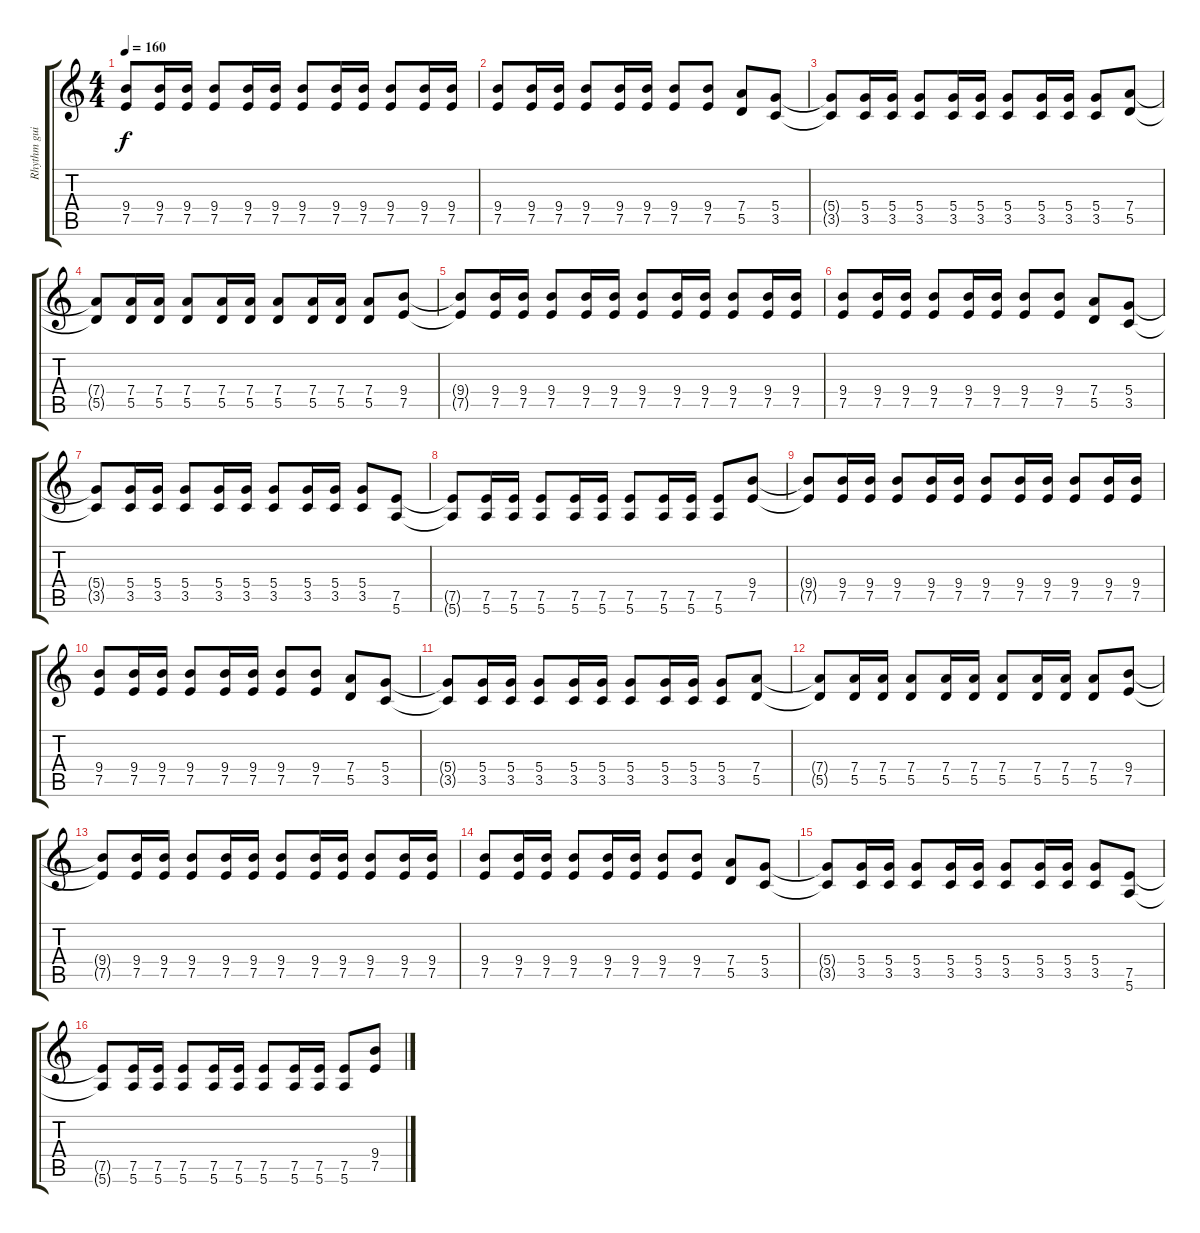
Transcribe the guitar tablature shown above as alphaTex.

\track ("Rhythm guitar" "Rhythm gui") {instrument distortionguitar}
\staff {score tabs}
\tuning (E4 B3 G3 D3 A2 E2) {hide}
\ts (4 4)
\tempo 160
\clef g2
\ks c
(9.4{t} 7.5{t}).8{dy f} (9.4 7.5).16 (9.4 7.5).16 (9.4 7.5).8 (9.4 7.5).16 (9.4 7.5).16 (9.4 7.5).8 (9.4 7.5).16 (9.4 7.5).16 (9.4 7.5).8 (9.4 7.5).16 (9.4 7.5).16 |
(9.4 7.5).8 (9.4 7.5).16 (9.4 7.5).16 (9.4 7.5).8 (9.4 7.5).16 (9.4 7.5).16 (9.4 7.5).8 (9.4 7.5).8 (7.4 5.5).8 (5.4 3.5).8 |
(5.4{t} 3.5{t}).8 (5.4 3.5).16 (5.4 3.5).16 (5.4 3.5).8 (5.4 3.5).16 (5.4 3.5).16 (5.4 3.5).8 (5.4 3.5).16 (5.4 3.5).16 (5.4 3.5).8 (7.4 5.5).8 |
(7.4{t} 5.5{t}).8 (7.4 5.5).16 (7.4 5.5).16 (7.4 5.5).8 (7.4 5.5).16 (7.4 5.5).16 (7.4 5.5).8 (7.4 5.5).16 (7.4 5.5).16 (7.4 5.5).8 (9.4 7.5).8 |
(9.4{t} 7.5{t}).8 (9.4 7.5).16 (9.4 7.5).16 (9.4 7.5).8 (9.4 7.5).16 (9.4 7.5).16 (9.4 7.5).8 (9.4 7.5).16 (9.4 7.5).16 (9.4 7.5).8 (9.4 7.5).16 (9.4 7.5).16 |
(9.4 7.5).8 (9.4 7.5).16 (9.4 7.5).16 (9.4 7.5).8 (9.4 7.5).16 (9.4 7.5).16 (9.4 7.5).8 (9.4 7.5).8 (7.4 5.5).8 (5.4 3.5).8 |
(5.4{t} 3.5{t}).8 (5.4 3.5).16 (5.4 3.5).16 (5.4 3.5).8 (5.4 3.5).16 (5.4 3.5).16 (5.4 3.5).8 (5.4 3.5).16 (5.4 3.5).16 (5.4 3.5).8 (7.5 5.6).8 |
(7.5{t} 5.6{t}).8 (7.5 5.6).16 (7.5 5.6).16 (7.5 5.6).8 (7.5 5.6).16 (7.5 5.6).16 (7.5 5.6).8 (7.5 5.6).16 (7.5 5.6).16 (7.5 5.6).8 (9.4 7.5).8 |
(9.4{t} 7.5{t}).8 (9.4 7.5).16 (9.4 7.5).16 (9.4 7.5).8 (9.4 7.5).16 (9.4 7.5).16 (9.4 7.5).8 (9.4 7.5).16 (9.4 7.5).16 (9.4 7.5).8 (9.4 7.5).16 (9.4 7.5).16 |
(9.4 7.5).8 (9.4 7.5).16 (9.4 7.5).16 (9.4 7.5).8 (9.4 7.5).16 (9.4 7.5).16 (9.4 7.5).8 (9.4 7.5).8 (7.4 5.5).8 (5.4 3.5).8 |
(5.4{t} 3.5{t}).8 (5.4 3.5).16 (5.4 3.5).16 (5.4 3.5).8 (5.4 3.5).16 (5.4 3.5).16 (5.4 3.5).8 (5.4 3.5).16 (5.4 3.5).16 (5.4 3.5).8 (7.4 5.5).8 |
(7.4{t} 5.5{t}).8 (7.4 5.5).16 (7.4 5.5).16 (7.4 5.5).8 (7.4 5.5).16 (7.4 5.5).16 (7.4 5.5).8 (7.4 5.5).16 (7.4 5.5).16 (7.4 5.5).8 (9.4 7.5).8 |
(9.4{t} 7.5{t}).8 (9.4 7.5).16 (9.4 7.5).16 (9.4 7.5).8 (9.4 7.5).16 (9.4 7.5).16 (9.4 7.5).8 (9.4 7.5).16 (9.4 7.5).16 (9.4 7.5).8 (9.4 7.5).16 (9.4 7.5).16 |
(9.4 7.5).8 (9.4 7.5).16 (9.4 7.5).16 (9.4 7.5).8 (9.4 7.5).16 (9.4 7.5).16 (9.4 7.5).8 (9.4 7.5).8 (7.4 5.5).8 (5.4 3.5).8 |
(5.4{t} 3.5{t}).8 (5.4 3.5).16 (5.4 3.5).16 (5.4 3.5).8 (5.4 3.5).16 (5.4 3.5).16 (5.4 3.5).8 (5.4 3.5).16 (5.4 3.5).16 (5.4 3.5).8 (7.5 5.6).8 |
(7.5{t} 5.6{t}).8 (7.5 5.6).16 (7.5 5.6).16 (7.5 5.6).8 (7.5 5.6).16 (7.5 5.6).16 (7.5 5.6).8 (7.5 5.6).16 (7.5 5.6).16 (7.5 5.6).8 (9.4 7.5).8
